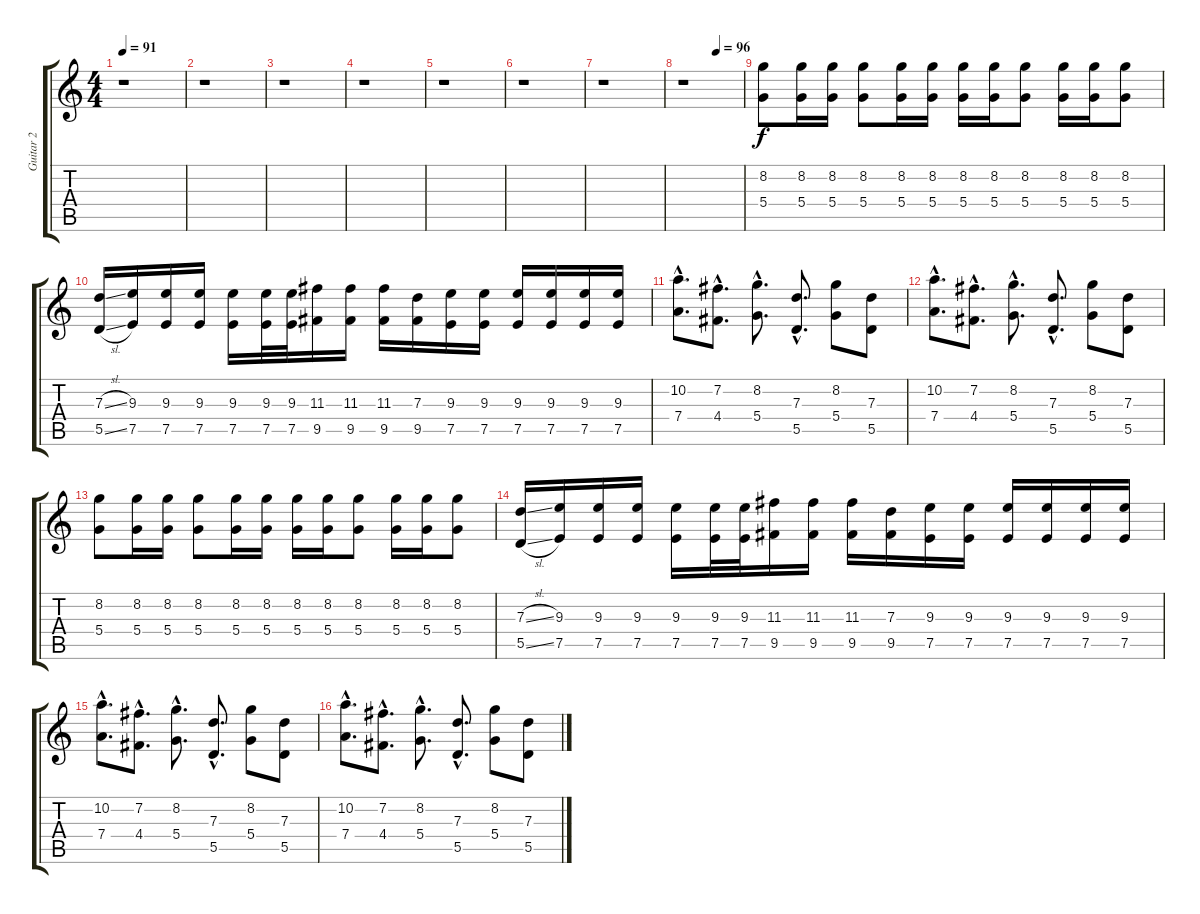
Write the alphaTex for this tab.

\track ("Guitar 2" "Guitar 2") {instrument overdrivenguitar}
\staff {score tabs}
\tuning (E4 B3 G3 D3 A2 E2) {hide}
\ts (4 4)
\tempo 91
\clef g2
\ks c
r.1{dy f instrument overdrivenguitar} |
r.1 |
r.1 |
r.1 |
r.1 |
r.1 |
r.1 |
\tempo (96 0.5625)
r.1 |
(8.2 5.4).8 (8.2 5.4).16 (8.2 5.4).16 (8.2 5.4).8 (8.2 5.4).16 (8.2 5.4).16 (8.2 5.4).16 (8.2 5.4).16 (8.2 5.4).8 (8.2 5.4).16 (8.2 5.4).16 (8.2 5.4).8 |
(7.3{sl} 5.5{sl}).16 (9.3 7.5).16 (9.3 7.5).16 (9.3 7.5).16 (9.3 7.5).16 (9.3 7.5).32 (9.3 7.5).32 (11.3 9.5).16 (11.3 9.5).16 (11.3 9.5).16 (7.3 9.5).16 (9.3 7.5).16 (9.3 7.5).16 (9.3 7.5).16 (9.3 7.5).16 (9.3 7.5).16 (9.3 7.5).16 |
(10.2{hac} 7.4{hac}).8{d} (7.2{hac} 4.4{hac}).8{d} (8.2{hac} 5.4{hac}).8{d} (7.3{hac} 5.5{hac}).8{d} (8.2 5.4).8 (7.3 5.5).8 |
(10.2{hac} 7.4{hac}).8{d} (7.2{hac} 4.4{hac}).8{d} (8.2{hac} 5.4{hac}).8{d} (7.3{hac} 5.5{hac}).8{d} (8.2 5.4).8 (7.3 5.5).8 |
(8.2 5.4).8 (8.2 5.4).16 (8.2 5.4).16 (8.2 5.4).8 (8.2 5.4).16 (8.2 5.4).16 (8.2 5.4).16 (8.2 5.4).16 (8.2 5.4).8 (8.2 5.4).16 (8.2 5.4).16 (8.2 5.4).8 |
(7.3{sl} 5.5{sl}).16 (9.3 7.5).16 (9.3 7.5).16 (9.3 7.5).16 (9.3 7.5).16 (9.3 7.5).32 (9.3 7.5).32 (11.3 9.5).16 (11.3 9.5).16 (11.3 9.5).16 (7.3 9.5).16 (9.3 7.5).16 (9.3 7.5).16 (9.3 7.5).16 (9.3 7.5).16 (9.3 7.5).16 (9.3 7.5).16 |
(10.2{hac} 7.4{hac}).8{d} (7.2{hac} 4.4{hac}).8{d} (8.2{hac} 5.4{hac}).8{d} (7.3{hac} 5.5{hac}).8{d} (8.2 5.4).8 (7.3 5.5).8 |
(10.2{hac} 7.4{hac}).8{d} (7.2{hac} 4.4{hac}).8{d} (8.2{hac} 5.4{hac}).8{d} (7.3{hac} 5.5{hac}).8{d} (8.2 5.4).8 (7.3 5.5).8
